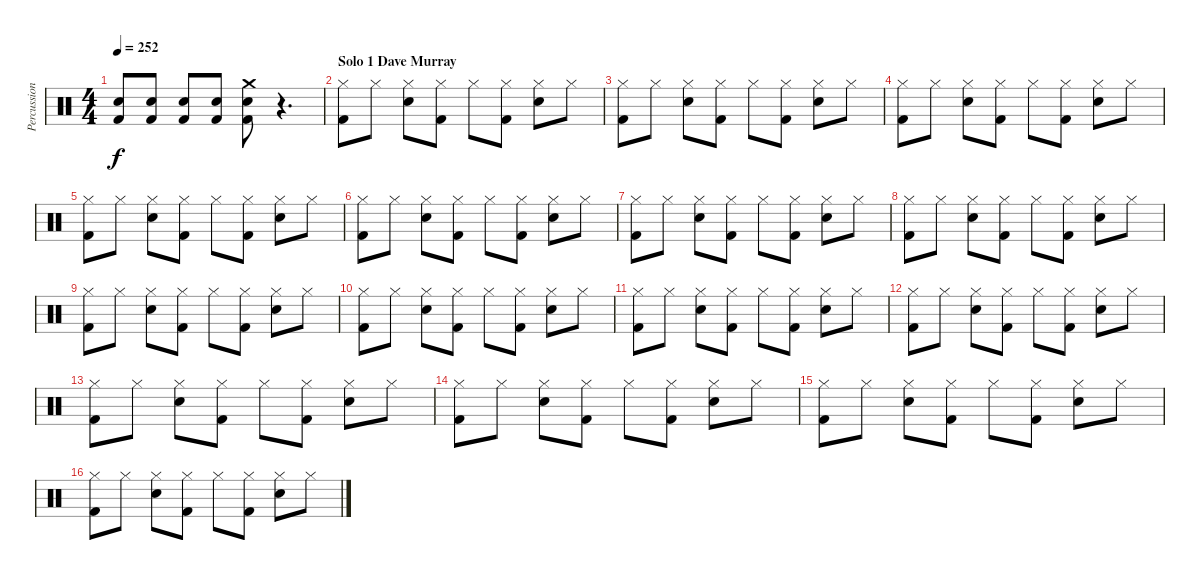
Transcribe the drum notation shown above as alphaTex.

\track ("Percussion" "Percussion") {instrument percussion}
\staff {score}
\articulation defaults
\ts (4 4)
\tempo 252
\clef neutral
\ks c
("Kick (hit) 2" "Snare (hit) 2").8{dy f} ("Kick (hit) 2" "Snare (hit) 2").8 ("Kick (hit) 2" "Snare (hit) 2").8 ("Kick (hit) 2" "Snare (hit) 2").8 ("Kick (hit) 2" "Snare (hit) 2" "Crash medium (hit)").8 r.4{d} |
\section ("" "Solo 1 Dave Murray")
("Kick (hit) 2" "Hi-Hat (closed)").8 "Hi-Hat (closed)".8 ("Snare (hit) 2" "Hi-Hat (closed)").8 ("Kick (hit) 2" "Hi-Hat (closed)").8 "Hi-Hat (closed)".8 ("Kick (hit) 2" "Hi-Hat (closed)").8 ("Snare (hit) 2" "Hi-Hat (closed)").8 "Hi-Hat (closed)".8 |
("Kick (hit) 2" "Hi-Hat (closed)").8 "Hi-Hat (closed)".8 ("Snare (hit) 2" "Hi-Hat (closed)").8 ("Kick (hit) 2" "Hi-Hat (closed)").8 "Hi-Hat (closed)".8 ("Kick (hit) 2" "Hi-Hat (closed)").8 ("Snare (hit) 2" "Hi-Hat (closed)").8 "Hi-Hat (closed)".8 |
("Kick (hit) 2" "Hi-Hat (closed)").8 "Hi-Hat (closed)".8 ("Snare (hit) 2" "Hi-Hat (closed)").8 ("Kick (hit) 2" "Hi-Hat (closed)").8 "Hi-Hat (closed)".8 ("Kick (hit) 2" "Hi-Hat (closed)").8 ("Snare (hit) 2" "Hi-Hat (closed)").8 "Hi-Hat (closed)".8 |
("Kick (hit) 2" "Hi-Hat (closed)").8 "Hi-Hat (closed)".8 ("Snare (hit) 2" "Hi-Hat (closed)").8 ("Kick (hit) 2" "Hi-Hat (closed)").8 "Hi-Hat (closed)".8 ("Kick (hit) 2" "Hi-Hat (closed)").8 ("Snare (hit) 2" "Hi-Hat (closed)").8 "Hi-Hat (closed)".8 |
("Kick (hit) 2" "Hi-Hat (closed)").8 "Hi-Hat (closed)".8 ("Snare (hit) 2" "Hi-Hat (closed)").8 ("Kick (hit) 2" "Hi-Hat (closed)").8 "Hi-Hat (closed)".8 ("Kick (hit) 2" "Hi-Hat (closed)").8 ("Snare (hit) 2" "Hi-Hat (closed)").8 "Hi-Hat (closed)".8 |
("Kick (hit) 2" "Hi-Hat (closed)").8 "Hi-Hat (closed)".8 ("Snare (hit) 2" "Hi-Hat (closed)").8 ("Kick (hit) 2" "Hi-Hat (closed)").8 "Hi-Hat (closed)".8 ("Kick (hit) 2" "Hi-Hat (closed)").8 ("Snare (hit) 2" "Hi-Hat (closed)").8 "Hi-Hat (closed)".8 |
("Kick (hit) 2" "Hi-Hat (closed)").8 "Hi-Hat (closed)".8 ("Snare (hit) 2" "Hi-Hat (closed)").8 ("Kick (hit) 2" "Hi-Hat (closed)").8 "Hi-Hat (closed)".8 ("Kick (hit) 2" "Hi-Hat (closed)").8 ("Snare (hit) 2" "Hi-Hat (closed)").8 "Hi-Hat (closed)".8 |
("Kick (hit) 2" "Hi-Hat (closed)").8 "Hi-Hat (closed)".8 ("Snare (hit) 2" "Hi-Hat (closed)").8 ("Kick (hit) 2" "Hi-Hat (closed)").8 "Hi-Hat (closed)".8 ("Kick (hit) 2" "Hi-Hat (closed)").8 ("Snare (hit) 2" "Hi-Hat (closed)").8 "Hi-Hat (closed)".8 |
("Kick (hit) 2" "Hi-Hat (closed)").8 "Hi-Hat (closed)".8 ("Snare (hit) 2" "Hi-Hat (closed)").8 ("Kick (hit) 2" "Hi-Hat (closed)").8 "Hi-Hat (closed)".8 ("Kick (hit) 2" "Hi-Hat (closed)").8 ("Snare (hit) 2" "Hi-Hat (closed)").8 "Hi-Hat (closed)".8 |
("Kick (hit) 2" "Hi-Hat (closed)").8 "Hi-Hat (closed)".8 ("Snare (hit) 2" "Hi-Hat (closed)").8 ("Kick (hit) 2" "Hi-Hat (closed)").8 "Hi-Hat (closed)".8 ("Kick (hit) 2" "Hi-Hat (closed)").8 ("Snare (hit) 2" "Hi-Hat (closed)").8 "Hi-Hat (closed)".8 |
("Kick (hit) 2" "Hi-Hat (closed)").8 "Hi-Hat (closed)".8 ("Snare (hit) 2" "Hi-Hat (closed)").8 ("Kick (hit) 2" "Hi-Hat (closed)").8 "Hi-Hat (closed)".8 ("Kick (hit) 2" "Hi-Hat (closed)").8 ("Snare (hit) 2" "Hi-Hat (closed)").8 "Hi-Hat (closed)".8 |
("Kick (hit) 2" "Hi-Hat (closed)").8 "Hi-Hat (closed)".8 ("Snare (hit) 2" "Hi-Hat (closed)").8 ("Kick (hit) 2" "Hi-Hat (closed)").8 "Hi-Hat (closed)".8 ("Kick (hit) 2" "Hi-Hat (closed)").8 ("Snare (hit) 2" "Hi-Hat (closed)").8 "Hi-Hat (closed)".8 |
("Kick (hit) 2" "Hi-Hat (closed)").8 "Hi-Hat (closed)".8 ("Snare (hit) 2" "Hi-Hat (closed)").8 ("Kick (hit) 2" "Hi-Hat (closed)").8 "Hi-Hat (closed)".8 ("Kick (hit) 2" "Hi-Hat (closed)").8 ("Snare (hit) 2" "Hi-Hat (closed)").8 "Hi-Hat (closed)".8 |
("Kick (hit) 2" "Hi-Hat (closed)").8 "Hi-Hat (closed)".8 ("Snare (hit) 2" "Hi-Hat (closed)").8 ("Kick (hit) 2" "Hi-Hat (closed)").8 "Hi-Hat (closed)".8 ("Kick (hit) 2" "Hi-Hat (closed)").8 ("Snare (hit) 2" "Hi-Hat (closed)").8 "Hi-Hat (closed)".8 |
("Kick (hit) 2" "Hi-Hat (closed)").8 "Hi-Hat (closed)".8 ("Snare (hit) 2" "Hi-Hat (closed)").8 ("Kick (hit) 2" "Hi-Hat (closed)").8 "Hi-Hat (closed)".8 ("Kick (hit) 2" "Hi-Hat (closed)").8 ("Snare (hit) 2" "Hi-Hat (closed)").8 "Hi-Hat (closed)".8
